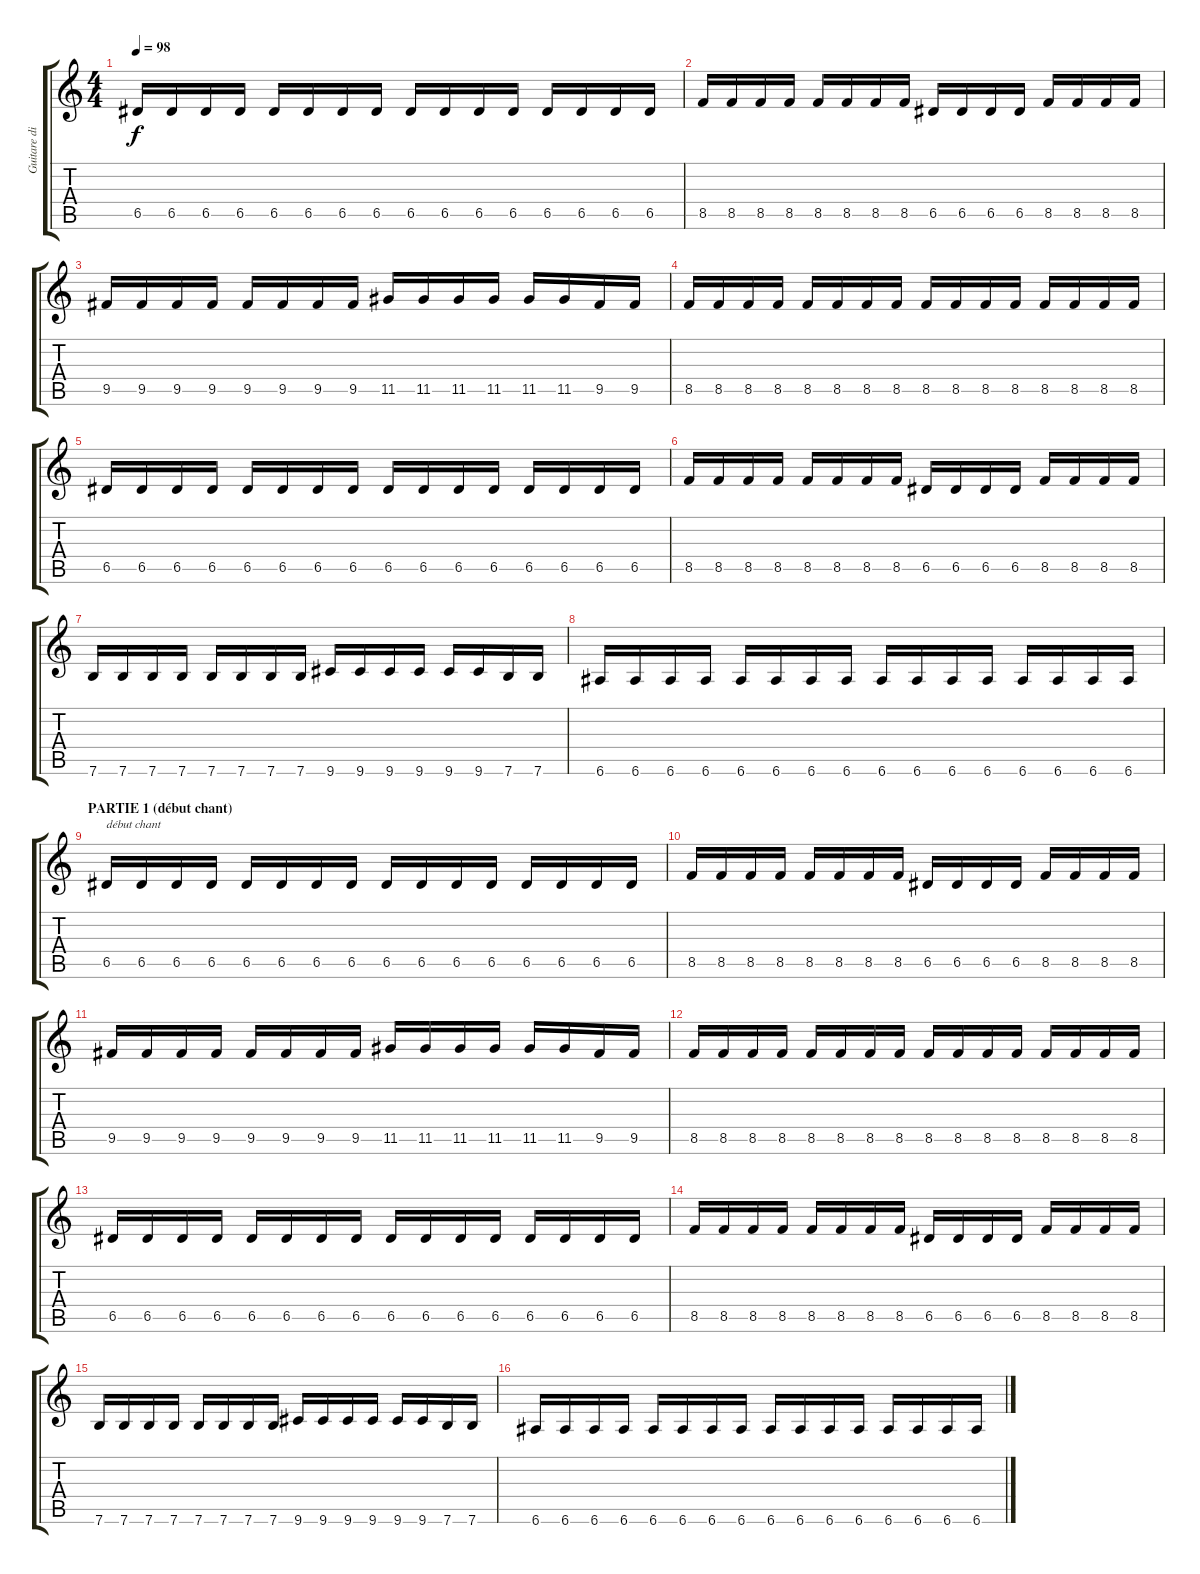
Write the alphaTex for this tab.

\track ("Guitare disto 2" "Guitare di") {instrument overdrivenguitar}
\staff {score tabs}
\tuning (E4 B3 G3 D3 A2 E2) {hide}
\ts (4 4)
\tempo 98
\clef g2
\ks c
6.5.16{dy f} 6.5.16 6.5.16 6.5.16 6.5.16 6.5.16 6.5.16 6.5.16 6.5.16 6.5.16 6.5.16 6.5.16 6.5.16 6.5.16 6.5.16 6.5.16 |
8.5.16 8.5.16 8.5.16 8.5.16 8.5.16 8.5.16 8.5.16 8.5.16 6.5.16 6.5.16 6.5.16 6.5.16 8.5.16 8.5.16 8.5.16 8.5.16 |
9.5.16 9.5.16 9.5.16 9.5.16 9.5.16 9.5.16 9.5.16 9.5.16 11.5.16 11.5.16 11.5.16 11.5.16 11.5.16 11.5.16 9.5.16 9.5.16 |
8.5.16 8.5.16 8.5.16 8.5.16 8.5.16 8.5.16 8.5.16 8.5.16 8.5.16 8.5.16 8.5.16 8.5.16 8.5.16 8.5.16 8.5.16 8.5.16 |
6.5.16 6.5.16 6.5.16 6.5.16 6.5.16 6.5.16 6.5.16 6.5.16 6.5.16 6.5.16 6.5.16 6.5.16 6.5.16 6.5.16 6.5.16 6.5.16 |
8.5.16 8.5.16 8.5.16 8.5.16 8.5.16 8.5.16 8.5.16 8.5.16 6.5.16 6.5.16 6.5.16 6.5.16 8.5.16 8.5.16 8.5.16 8.5.16 |
7.6.16 7.6.16 7.6.16 7.6.16 7.6.16 7.6.16 7.6.16 7.6.16 9.6.16 9.6.16 9.6.16 9.6.16 9.6.16 9.6.16 7.6.16 7.6.16 |
6.6.16 6.6.16 6.6.16 6.6.16 6.6.16 6.6.16 6.6.16 6.6.16 6.6.16 6.6.16 6.6.16 6.6.16 6.6.16 6.6.16 6.6.16 6.6.16 |
\section ("" "PARTIE 1 (début chant)")
6.5.16{txt "début chant"} 6.5.16 6.5.16 6.5.16 6.5.16 6.5.16 6.5.16 6.5.16 6.5.16 6.5.16 6.5.16 6.5.16 6.5.16 6.5.16 6.5.16 6.5.16 |
8.5.16 8.5.16 8.5.16 8.5.16 8.5.16 8.5.16 8.5.16 8.5.16 6.5.16 6.5.16 6.5.16 6.5.16 8.5.16 8.5.16 8.5.16 8.5.16 |
9.5.16 9.5.16 9.5.16 9.5.16 9.5.16 9.5.16 9.5.16 9.5.16 11.5.16 11.5.16 11.5.16 11.5.16 11.5.16 11.5.16 9.5.16 9.5.16 |
8.5.16 8.5.16 8.5.16 8.5.16 8.5.16 8.5.16 8.5.16 8.5.16 8.5.16 8.5.16 8.5.16 8.5.16 8.5.16 8.5.16 8.5.16 8.5.16 |
6.5.16 6.5.16 6.5.16 6.5.16 6.5.16 6.5.16 6.5.16 6.5.16 6.5.16 6.5.16 6.5.16 6.5.16 6.5.16 6.5.16 6.5.16 6.5.16 |
8.5.16 8.5.16 8.5.16 8.5.16 8.5.16 8.5.16 8.5.16 8.5.16 6.5.16 6.5.16 6.5.16 6.5.16 8.5.16 8.5.16 8.5.16 8.5.16 |
7.6.16 7.6.16 7.6.16 7.6.16 7.6.16 7.6.16 7.6.16 7.6.16 9.6.16 9.6.16 9.6.16 9.6.16 9.6.16 9.6.16 7.6.16 7.6.16 |
6.6.16 6.6.16 6.6.16 6.6.16 6.6.16 6.6.16 6.6.16 6.6.16 6.6.16 6.6.16 6.6.16 6.6.16 6.6.16 6.6.16 6.6.16 6.6.16
